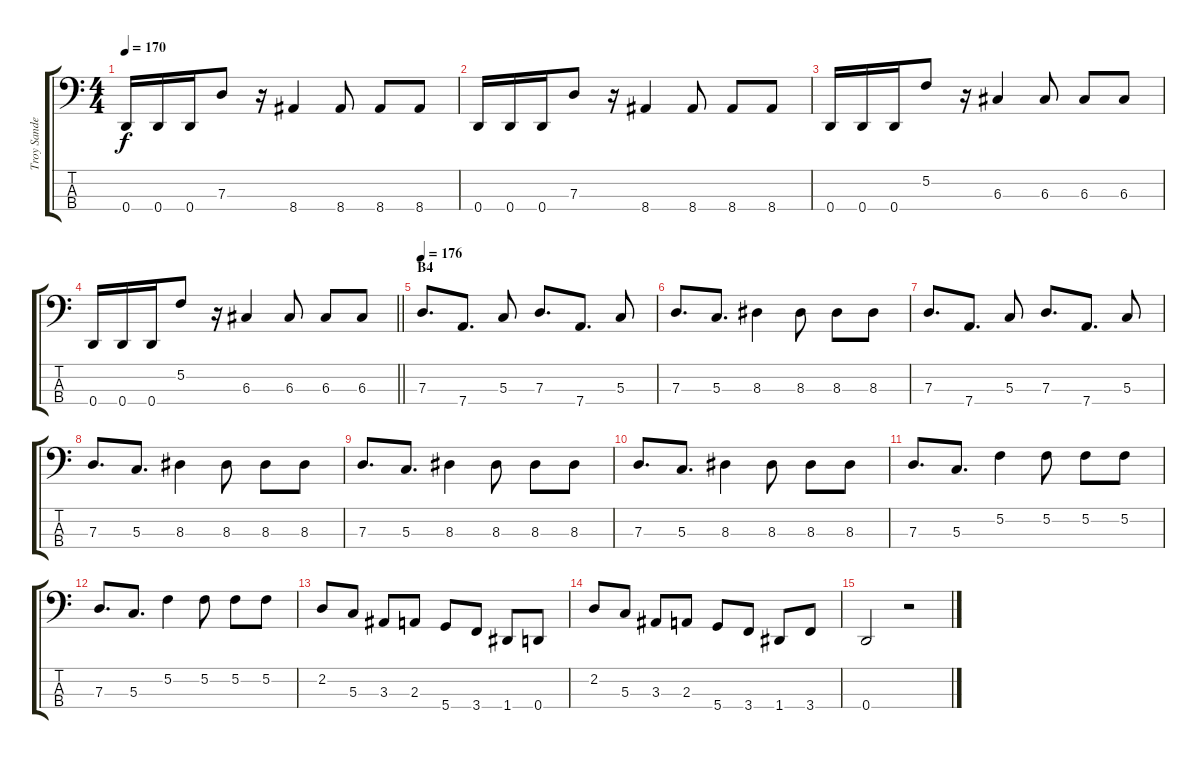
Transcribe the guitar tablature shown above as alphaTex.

\track ("Troy Sanders" "Troy Sande") {instrument electricbassfinger}
\staff {score tabs}
\tuning (F2 C2 G1 D1) {hide}
\ts (4 4)
\tempo 170
\clef f4
\ks c
0.4.16{dy f} 0.4.16 0.4.16 7.3.8 r.16 8.4.4 8.4.8 8.4.8 8.4.8 |
0.4.16 0.4.16 0.4.16 7.3.8 r.16 8.4.4 8.4.8 8.4.8 8.4.8 |
0.4.16 0.4.16 0.4.16 5.2.8 r.16 6.3.4 6.3.8 6.3.8 6.3.8 |
\barLineRight lightlight
0.4.16 0.4.16 0.4.16 5.2.8 r.16 6.3.4 6.3.8 6.3.8 6.3.8 |
\section ("" "B4")
\tempo 176
7.3.8{d} 7.4.8{d} 5.3.8 7.3.8{d} 7.4.8{d} 5.3.8 |
7.3.8{d} 5.3.8{d} 8.3.4 8.3.8 8.3.8 8.3.8 |
7.3.8{d} 7.4.8{d} 5.3.8 7.3.8{d} 7.4.8{d} 5.3.8 |
7.3.8{d} 5.3.8{d} 8.3.4 8.3.8 8.3.8 8.3.8 |
7.3.8{d} 5.3.8{d} 8.3.4 8.3.8 8.3.8 8.3.8 |
7.3.8{d} 5.3.8{d} 8.3.4 8.3.8 8.3.8 8.3.8 |
7.3.8{d} 5.3.8{d} 5.2.4 5.2.8 5.2.8 5.2.8 |
7.3.8{d} 5.3.8{d} 5.2.4 5.2.8 5.2.8 5.2.8 |
2.2.8 5.3.8 3.3.8 2.3.8 5.4.8 3.4.8 1.4.8 0.4.8 |
2.2.8 5.3.8 3.3.8 2.3.8 5.4.8 3.4.8 1.4.8 3.4.8 |
0.4.2 r.2
